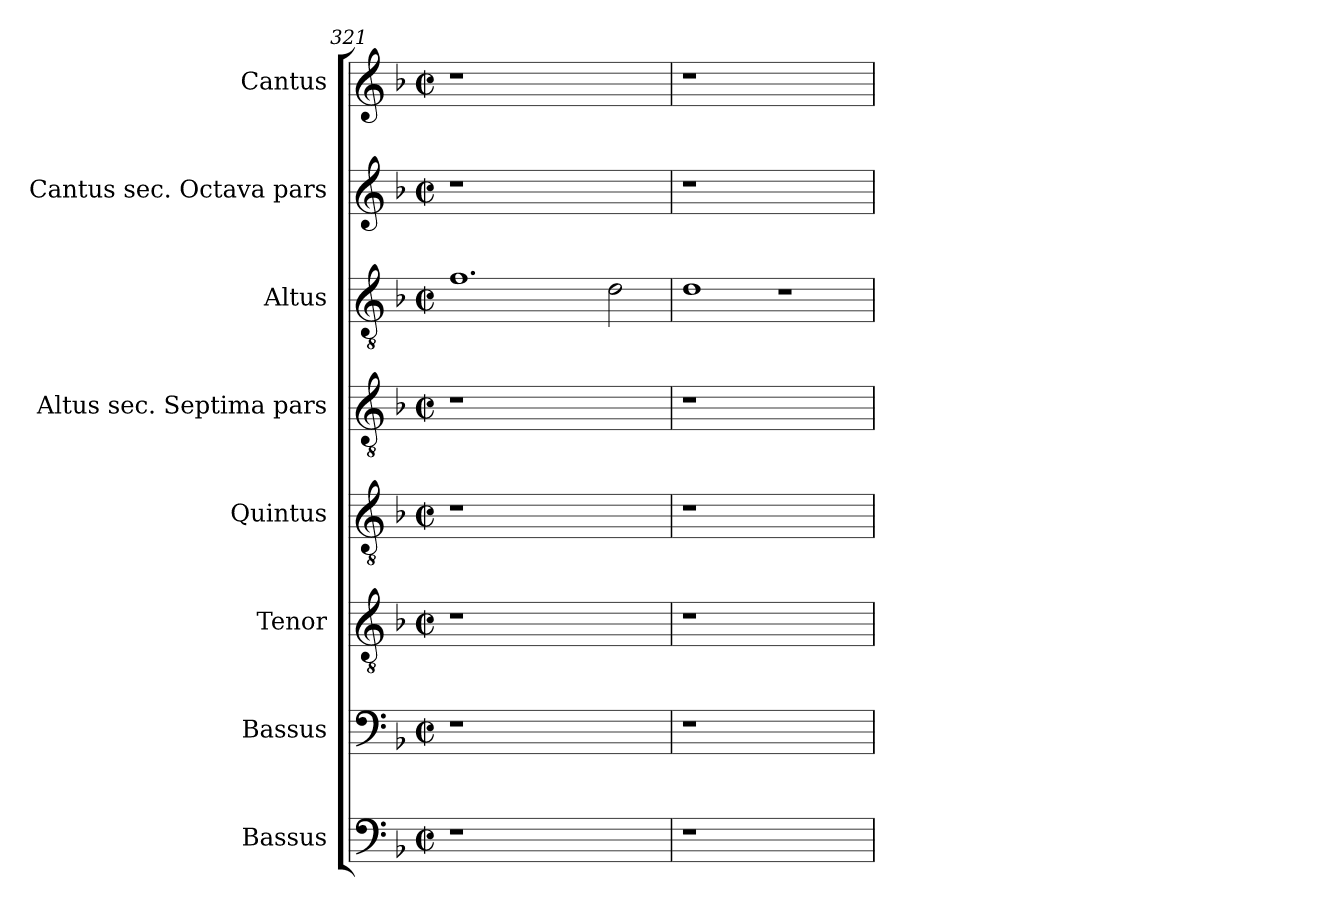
**kern	**kern	**kern	**kern	**kern	**kern	**kern	**kern
*part8	*part7	*part6	*part5	*part4	*part3	*part2	*part1
*staff8	*staff7	*staff6	*staff5	*staff4	*staff3	*staff2	*staff1
*I"Bassus	*I"Bassus	*I"Tenor	*I"Quintus	*I"Altus sec. Septima pars	*I"Altus	*I"Cantus sec. Octava pars	*I"Cantus
*	*I'Bassus	*I'Tenor	*I'Quintus	*	*I'Altus	*	*I'Cantus
*clefF4	*clefF4	*clefGv2	*clefGv2	*clefGv2	*clefGv2	*clefG2	*clefG2
*k[b-]	*k[b-]	*k[b-]	*k[b-]	*k[b-]	*k[b-]	*k[b-]	*k[b-]
*F:	*F:	*F:	*F:	*F:	*F:	*F:	*F:
*M2/2	*M2/2	*M2/2	*M2/2	*M2/2	*M2/2	*M2/2	*M2/2
*met(c|)	*met(c|)	*met(c|)	*met(c|)	*met(c|)	*met(c|)	*met(c|)	*met(c|)
=321	=321	=321	=321	=321	=321	=321	=321
1r	1r	1r	1r	1r	1.f	1r	1r
1ryy	1ryy	1ryy	1ryy	1ryy	.	1ryy	1ryy
.	.	.	.	.	2d\	.	.
=322	=322	=322	=322	=322	=322	=322	=322
1r	1r	1r	1r	1r	1d	1r	1r
1ryy	1ryy	1ryy	1ryy	1ryy	1r	1ryy	1ryy
=	=	=	=	=	=	=	=
*-	*-	*-	*-	*-	*-	*-	*-
